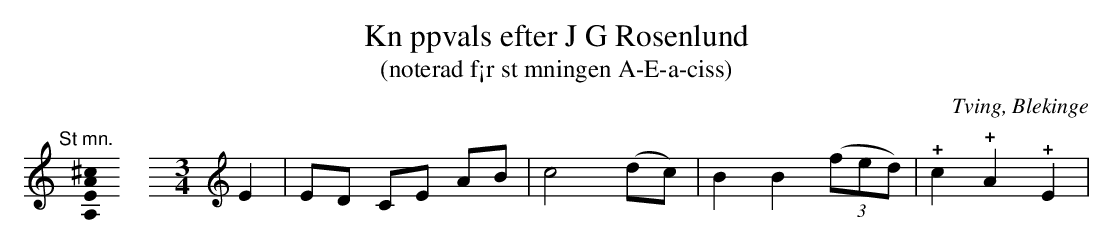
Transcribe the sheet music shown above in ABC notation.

X:1
T:Kn ppvals efter J G Rosenlund
T:(noterad f¡r st mningen A-E-a-ciss)
O:Tving, Blekinge
L:1/4
U:o=+open+
M:none
K:C
"@-20,30 St mn."[A,EA^c]0 \
[M:3/4]\
[K:C clef=treble]\
E | E/D/ C/E/ A/B/ | c2 (d/c/) | B B ((3f/e/d/) | !+!c !+!A !+!E |
